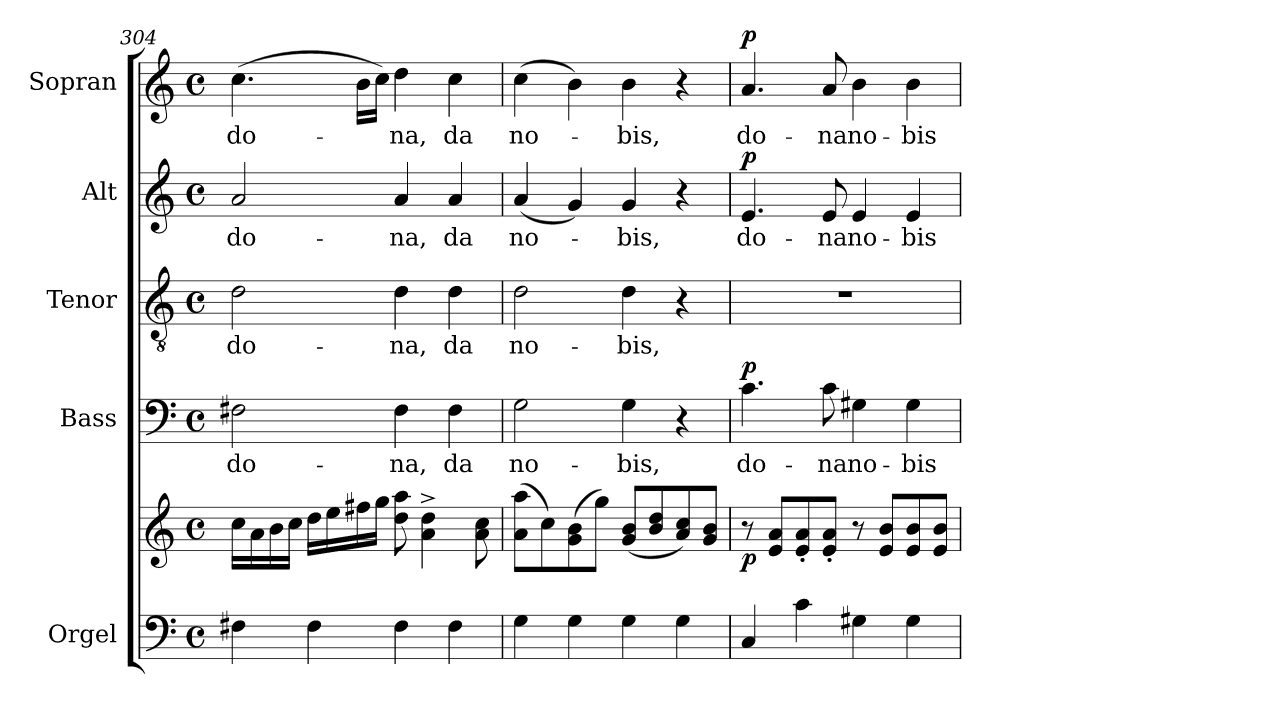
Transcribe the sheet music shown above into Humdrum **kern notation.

**kern	**kern	**dynam	**kern	**text	**dynam	**kern	**text	**kern	**text	**dynam	**kern	**text	**dynam
*part5	*part5	*part5	*part4	*part4	*part4	*part3	*part3	*part2	*part2	*part2	*part1	*part1	*part1
*staff6	*staff5	*staff5/6	*staff4	*staff4	*staff4	*staff3	*staff3	*staff2	*staff2	*staff2	*staff1	*staff1	*staff1
*I"Orgel	*	*	*I"Bass	*	*	*I"Tenor	*	*I"Alt	*	*	*I"Sopran	*	*
*I'Org.	*	*	*I'B.	*	*	*I'T.	*	*I'A.	*	*	*I'S.	*	*
*clefF4	*clefG2	*	*clefF4	*	*	*clefGv2	*	*clefG2	*	*	*clefG2	*	*
*k[]	*k[]	*	*k[]	*	*	*k[]	*	*k[]	*	*	*k[]	*	*
*C:	*C:	*	*C:	*	*	*C:	*	*C:	*	*	*C:	*	*
*M4/4	*M4/4	*	*M4/4	*	*	*M4/4	*	*M4/4	*	*	*M4/4	*	*
*met(c)	*met(c)	*	*met(c)	*	*	*met(c)	*	*met(c)	*	*	*met(c)	*	*
=304	=304	=304	=304	=304	=304	=304	=304	=304	=304	=304	=304	=304	=304
!	!	!	!	!LO:LY:b	!	!	!LO:LY:b	!	!LO:LY:b	!	!	!LO:LY:b	!
4F#X\	16cc\LL	.	2F#X\	do-	.	2d\	do-	2a/	do-	.	(>4.cc\	do-	.
.	16a\	.	.	.	.	.	.	.	.	.	.	.	.
.	16b\	.	.	.	.	.	.	.	.	.	.	.	.
.	16cc\JJ	.	.	.	.	.	.	.	.	.	.	.	.
4F#\	16dd\LL	.	.	.	.	.	.	.	.	.	.	.	.
.	16ee\	.	.	.	.	.	.	.	.	.	.	.	.
.	16ff#X\	.	.	.	.	.	.	.	.	.	16b\LL	.	.
.	16gg\JJ	.	.	.	.	.	.	.	.	.	16cc\JJ)	.	.
!	!	!	!	!LO:LY:b	!	!	!LO:LY:b	!	!LO:LY:b	!	!	!LO:LY:b	!
4F#\	8dd\ 8aa\	.	4F#\	-na,	.	4d\	-na,	4a/	-na,	.	4dd\	-na,	.
.	4a\^> 4dd\^>	.	.	.	.	.	.	.	.	.	.	.	.
!	!	!	!	!LO:LY:b	!	!	!LO:LY:b	!	!LO:LY:b	!	!	!LO:LY:b	!
4F#\	.	.	4F#\	da	.	4d\	da	4a/	da	.	4cc\	da	.
.	8a\ 8cc\	.	.	.	.	.	.	.	.	.	.	.	.
=305	=305	=305	=305	=305	=305	=305	=305	=305	=305	=305	=305	=305	=305
!	!	!	!	!LO:LY:b	!	!	!LO:LY:b	!	!LO:LY:b	!	!	!LO:LY:b	!
4G\	(>8a\ 8aa\L	.	2G\	no-	.	2d\	no-	(<4a/	no-	.	(>4cc\	no-	.
.	8cc\)	.	.	.	.	.	.	.	.	.	.	.	.
4G\	(>8g\ 8b\	.	.	.	.	.	.	4g/)	.	.	4b\)	.	.
.	8gg\J)	.	.	.	.	.	.	.	.	.	.	.	.
!	!	!	!	!LO:LY:b	!	!	!LO:LY:b	!	!LO:LY:b	!	!	!LO:LY:b	!
4G\	(<8g/ 8b/L	.	4G\	-bis,	.	4d\	-bis,	4g/	-bis,	.	4b\	-bis,	.
.	8b/ 8dd/	.	.	.	.	.	.	.	.	.	.	.	.
4G\	8a/ 8cc/)	.	4r	.	.	4r	.	4r	.	.	4r	.	.
.	8g/ 8b/J	.	.	.	.	.	.	.	.	.	.	.	.
=306	=306	=306	=306	=306	=306	=306	=306	=306	=306	=306	=306	=306	=306
!	!	!LO:DY:b	!	!LO:LY:b	!LO:DY:a	!	!	!	!LO:LY:b	!LO:DY:a	!	!LO:LY:b	!LO:DY:a
4C/	8r	p	4.c\	do-	p	1r	.	4.e/	do-	p	4.a/	do-	p
.	8e/ 8a/L	.	.	.	.	.	.	.	.	.	.	.	.
4c\	8e/'< 8a/'<	.	.	.	.	.	.	.	.	.	.	.	.
!	!	!	!	!LO:LY:b	!	!	!	!	!LO:LY:b	!	!	!LO:LY:b	!
.	8e/'< 8a/'<J	.	8c\	-na	.	.	.	8e/	-na	.	8a/	-na	.
!	!	!	!	!LO:LY:b	!	!	!	!	!LO:LY:b	!	!	!LO:LY:b	!
4G#X\	8r	.	4G#X\	no-	.	.	.	4e/	no-	.	4b\	no-	.
.	8e/ 8b/L	.	.	.	.	.	.	.	.	.	.	.	.
!	!	!	!	!LO:LY:b	!	!	!	!	!LO:LY:b	!	!	!LO:LY:b	!
4G#\	8e/ 8b/	.	4G#\	-bis	.	.	.	4e/	-bis	.	4b\	-bis	.
.	8e/ 8b/J	.	.	.	.	.	.	.	.	.	.	.	.
=	=	=	=	=	=	=	=	=	=	=	=	=	=
*-	*-	*-	*-	*-	*-	*-	*-	*-	*-	*-	*-	*-	*-
